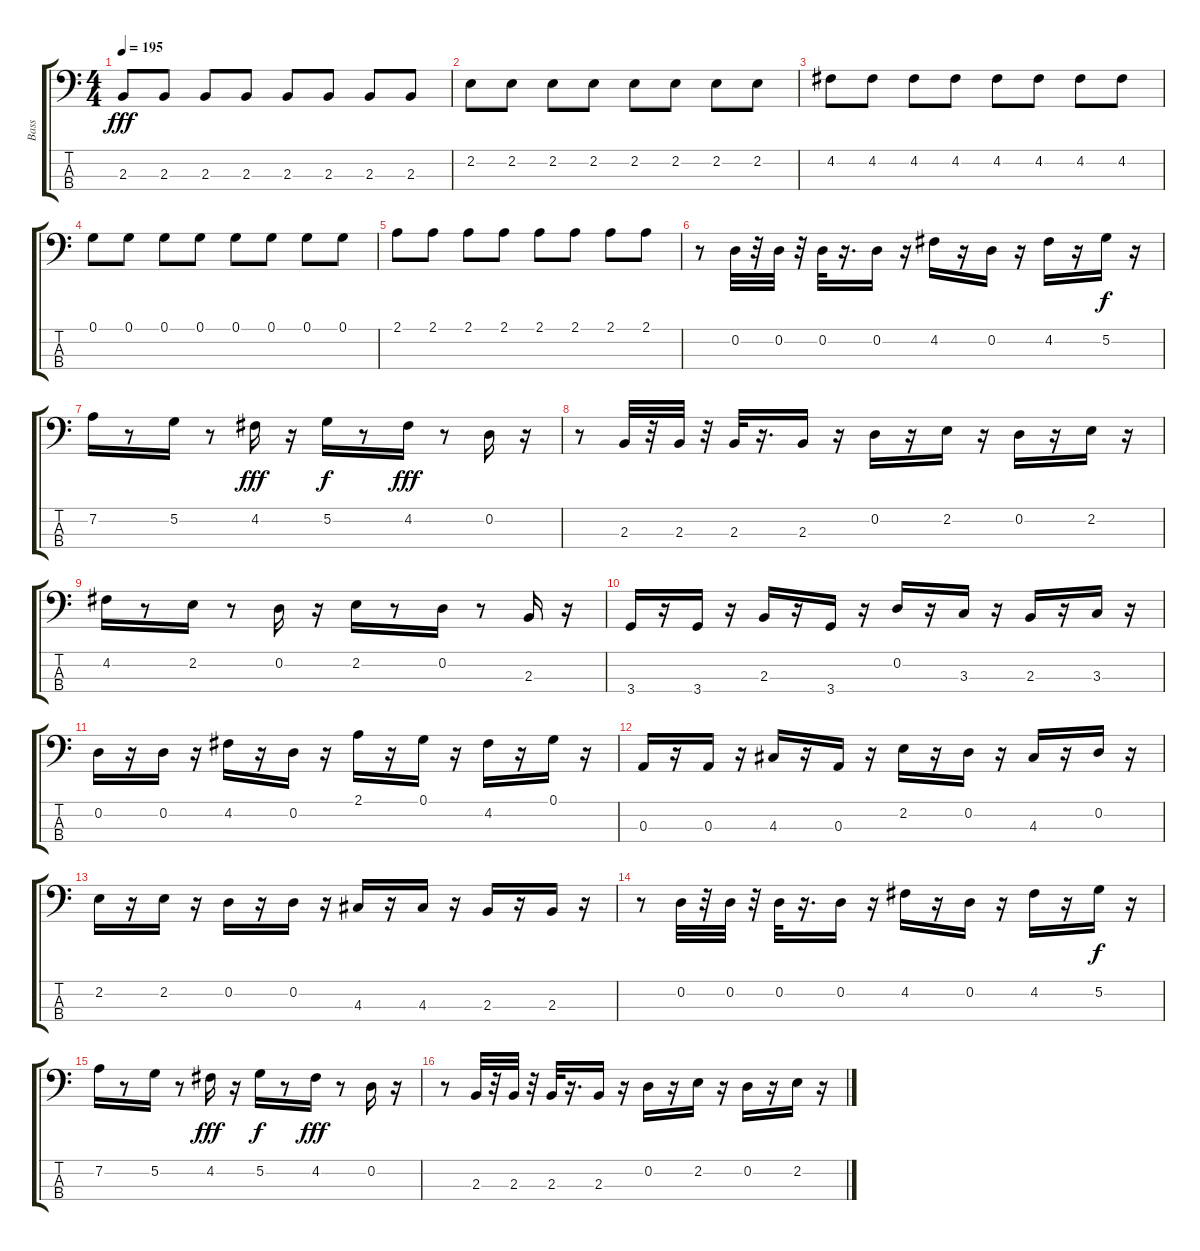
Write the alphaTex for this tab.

\track ("Bass" "Bass") {instrument electricbassfinger}
\staff {score tabs}
\tuning (G2 D2 A1 E1) {hide}
\ts (4 4)
\tempo 195
\clef f4
\ks c
2.3.8{dy fff} 2.3.8 2.3.8 2.3.8 2.3.8 2.3.8 2.3.8 2.3.8 |
2.2.8 2.2.8 2.2.8 2.2.8 2.2.8 2.2.8 2.2.8 2.2.8 |
4.2.8 4.2.8 4.2.8 4.2.8 4.2.8 4.2.8 4.2.8 4.2.8 |
0.1.8 0.1.8 0.1.8 0.1.8 0.1.8 0.1.8 0.1.8 0.1.8 |
2.1.8 2.1.8 2.1.8 2.1.8 2.1.8 2.1.8 2.1.8 2.1.8 |
r.8 0.2.32 r.32 0.2.32 r.32 0.2.32 r.16{d} 0.2.16 r.16 4.2.16 r.16 0.2.16 r.16 4.2.16 r.16 5.2.16{dy f} r.16 |
7.2.16 r.8 5.2.16 r.8 4.2.16{dy fff} r.16 5.2.16{dy f} r.8 4.2.16{dy fff} r.8 0.2.16 r.16 |
r.8 2.3.32 r.32 2.3.32 r.32 2.3.32 r.16{d} 2.3.16 r.16 0.2.16 r.16 2.2.16 r.16 0.2.16 r.16 2.2.16 r.16 |
4.2.16 r.8 2.2.16 r.8 0.2.16 r.16 2.2.16 r.8 0.2.16 r.8 2.3.16 r.16 |
3.4.16 r.16 3.4.16 r.16 2.3.16 r.16 3.4.16 r.16 0.2.16 r.16 3.3.16 r.16 2.3.16 r.16 3.3.16 r.16 |
0.2.16 r.16 0.2.16 r.16 4.2.16 r.16 0.2.16 r.16 2.1.16 r.16 0.1.16 r.16 4.2.16 r.16 0.1.16 r.16 |
0.3.16 r.16 0.3.16 r.16 4.3.16 r.16 0.3.16 r.16 2.2.16 r.16 0.2.16 r.16 4.3.16 r.16 0.2.16 r.16 |
2.2.16 r.16 2.2.16 r.16 0.2.16 r.16 0.2.16 r.16 4.3.16 r.16 4.3.16 r.16 2.3.16 r.16 2.3.16 r.16 |
r.8 0.2.32 r.32 0.2.32 r.32 0.2.32 r.16{d} 0.2.16 r.16 4.2.16 r.16 0.2.16 r.16 4.2.16 r.16 5.2.16{dy f} r.16 |
7.2.16 r.8 5.2.16 r.8 4.2.16{dy fff} r.16 5.2.16{dy f} r.8 4.2.16{dy fff} r.8 0.2.16 r.16 |
r.8 2.3.32 r.32 2.3.32 r.32 2.3.32 r.16{d} 2.3.16 r.16 0.2.16 r.16 2.2.16 r.16 0.2.16 r.16 2.2.16 r.16
